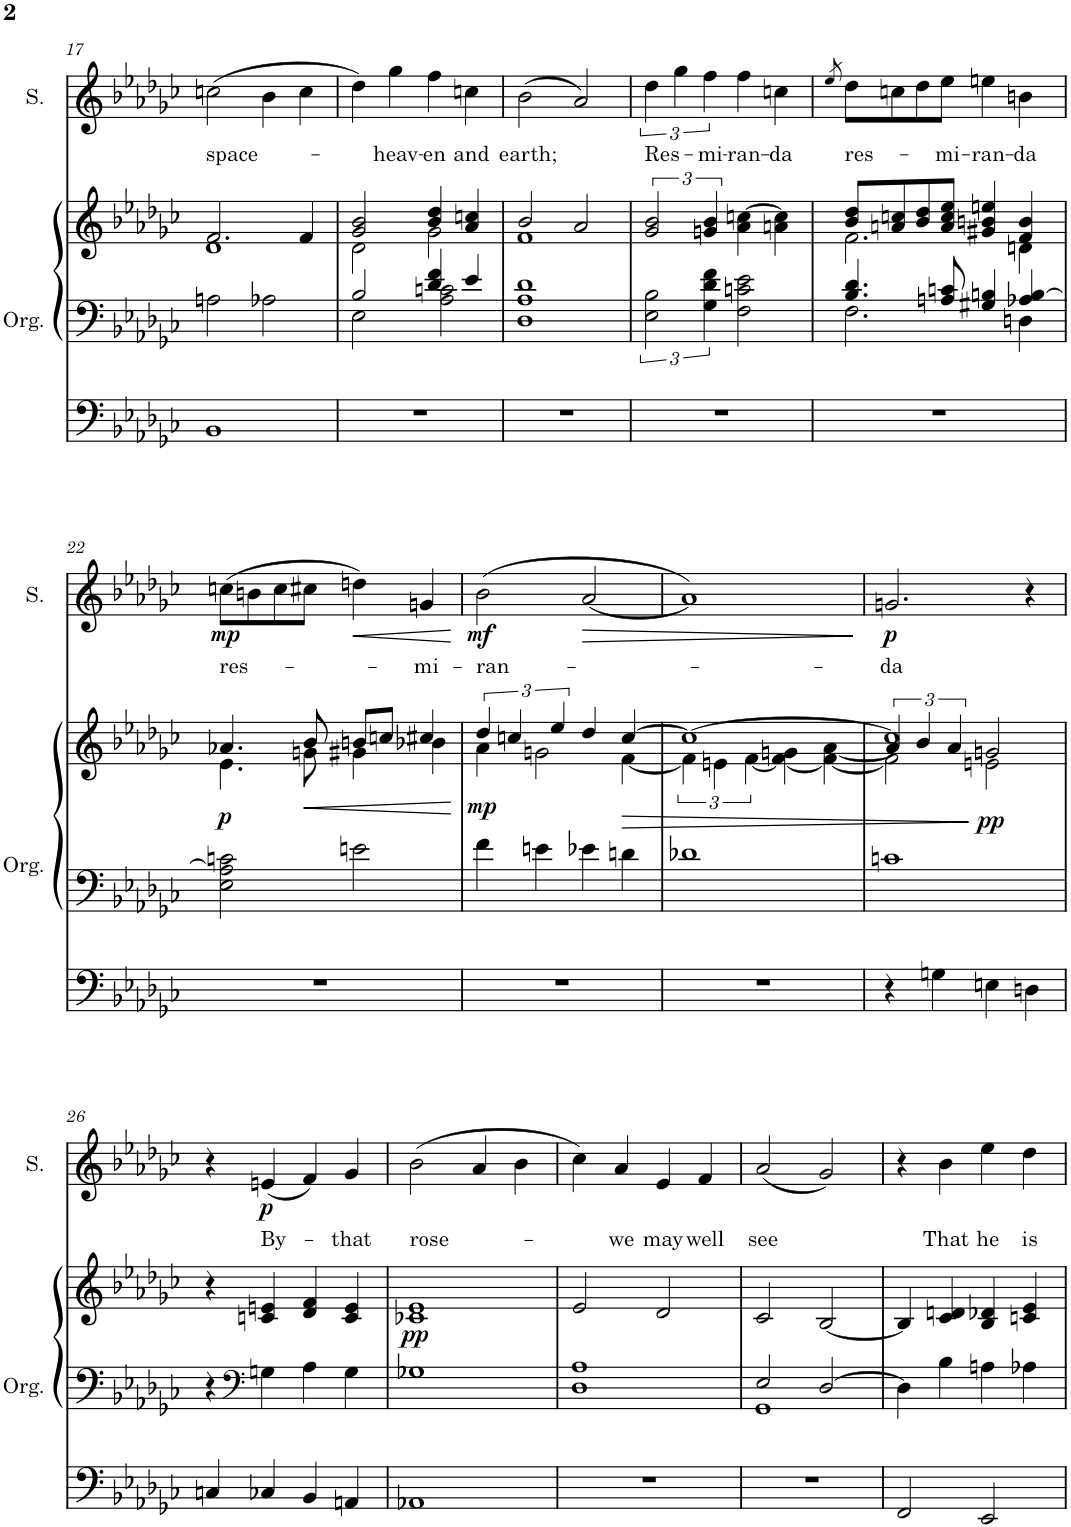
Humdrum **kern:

**kern	**kern	**kern	**dynam	**kern	**text	**dynam
*part2	*part2	*part2	*part2	*part1	*part1	*part1
*staff4	*staff3	*staff2	*staff2/3/4	*staff1	*staff1	*staff1
*I"Organ	*	*	*	*I"Soprano	*	*
*I'Org.	*	*	*	*I'S.	*	*
!!LO:PB:g=z
*clefF4	*clefF4	*clefG2	*	*clefG2	*	*
*k[b-e-a-d-g-c-]	*k[b-e-a-d-g-c-]	*k[b-e-a-d-g-c-]	*	*k[b-e-a-d-g-c-]	*	*
*M4/4	*M4/4	*M4/4	*	*M4/4	*	*
=17	=17	=17	=17	=17	=17	=17
*	*	*^	*	*	*	*
!	!	!	!	!	!	!LO:LY:b	!
1BB-	2An\	2.f/	1d-	.	(2ccn\	space-	.
.	2A-X\	.	.	.	4b-\	.	.
.	.	4f/	.	.	4cc\	.	.
=18	=18	=18	=18	=18	=18	=18	=18
*	*^	*	*	*	*	*	*
1r	2B-/	2E-\	2g-/ 2b-/	2d-\	.	4dd-\)	.	.
!	!	!	!	!	!	!	!LO:LY:b	!
.	.	.	.	.	.	4gg-\	-heav-	.
!	!	!	!	!	!	!	!LO:LY:b	!
.	4d-/ 4f/	2A-\ 2cn\	4b-/ 4dd-/	2g-\	.	4ff\	-en	.
!	!	!	!	!	!	!	!LO:LY:b	!
.	4e-/	.	4a-/ 4ccn/	.	.	4ccn\	and	.
*	*v	*v	*	*	*	*	*	*
=19	=19	=19	=19	=19	=19	=19	=19
!	!	!	!	!	!	!LO:LY:b	!
1r	1D- 1A- 1d-	2b-/	1f	.	(2b-\	earth;	.
.	.	2a-/	.	.	2a-/)	.	.
*	*	*v	*v	*	*	*	*
=20	=20	=20	=20	=20	=20	=20
!	!	!	!	!	!LO:LY:b	!
1r	3E-\ 3B-\	3g-/ 3b-/	.	6dd-\	Res-	.
.	.	.	.	6gg-\	.	.
!	!	!	!	!	!LO:LY:b	!
.	6G-\ 6d-\ 6f\	6gn/ 6b-/	.	6ff\	-mi-	.
!	!	!	!	!	!LO:LY:b	!
.	2F\ 2cn\ 2e-\	4a-\ [4ccn\	.	4ff\	-ran-	.
!	!	!	!	!	!LO:LY:b	!
.	.	4an\ 4cc\]	.	4ccn\	-da	.
=21	=21	=21	=21	=21	=21	=21
.	.	.	.	8qee-/	.	.
*	*^	*^	*	*	*	*
!	!	!	!	!	!	!	!LO:LY:b	!
1r	4.B-/ 4.d-/	2.F\	8b-/ 8dd-/L	2.f\	.	8dd-\L	res-	.
.	.	.	8an/ 8ccn/	.	.	8ccn\	.	.
.	.	.	8b-/ 8dd-/	.	.	8dd-\	.	.
!	!	!	!	!	!	!	!LO:LY:b	!
.	8An/ 8cn/	.	8a/ 8cc/ 8ee-/J	.	.	8ee-\J	-mi-	.
!	!	!	!	!	!	!	!LO:LY:b	!
.	4G#X/ 4Bn/	.	4g#X/ 4bn/ 4een/	.	.	4een\	-ran-	.
!	!	!	!	!	!	!	!LO:LY:b	!
.	[4A-X/ 4B/	4Dn\	4f/ 4b/	4dn\	.	4bn\	-da	.
!!LO:LB:g=z
=22	=22	=22	=22	=22	=22	=22	=22	=22
!	!	!	!	!	!LO:DY:b	!	!LO:LY:b	!LO:DY:b
*	*v	*v	*	*	*	*	*	*
1r	2E-\ 2A-\] 2cn\	4.a-X/	4.e-\	p	(8ccn\L	res-	mp
.	.	.	.	.	8bn\	.	.
.	.	.	.	.	8cc\	.	.
!	!	!	!	!LO:HP:b	!	!	!
.	.	8b-/	8gn\	<	8cc#X\J	.	.
!	!	!	!	!	!	!	!LO:HP:b
.	2en\	8bn/L	4g#X\	.	4ddn\)	.	<
.	.	8ccn/J	.	.	.	.	.
!	!	!	!	!	!	!LO:LY:b	!
.	.	4cc#X/	4b-X\	.	4gn/	-mi-	.
*	*	*v	*v	*	*	*	*
.	.	.	[	.	.	[
=23	=23	=23	=23	=23	=23	=23
*	*	*^	*	*	*	*
!	!	!	!	!LO:DY:b	!	!LO:LY:b	!LO:DY:b
1r	4f\	6dd-/	4a-\	mp	(2b-\	-ran-	mf
.	.	6ccn/	.	.	.	.	.
.	4en\	.	2gn\	.	.	.	.
.	.	6ee-/	.	.	.	.	.
!	!	!	!	!	!	!	!LO:HP:b
.	4e-X\	4dd-/	.	.	[2a-/	.	>
!	!	!	!	!LO:HP:b	!	!	!
.	4dn\	[4cc/	[4f\	>	.	.	.
=24	=24	=24	=24	=24	=24	=24	=24
1r	1d-X	1cc_	6f\]	.	1a-])	.	.
.	.	.	6en\	.	.	.	.
.	.	.	[6f\	.	.	.	.
.	.	.	4f\_ 4gn\	.	.	.	.
.	.	.	4f\_ [4a-\	.	.	.	.
*	*	*v	*v	*	*	*	*
.	.	.	.	.	.	]
=25	=25	=25	=25	=25	=25	=25
*	*	*^	*	*	*	*
*	*	*	*^	*	*	*	*
!	!	!	!	!	!	!	!LO:LY:b	!LO:DY:b
4r	1cn	6a-/]	2f\]	1cc]	.	2.gn/	-da	p
.	.	6b-/	.	.	.	.	.	.
4Gn\	.	.	.	.	.	.	.	.
.	.	6a-/	.	.	.	.	.	.
!	!	!	!	!	!LO:DY:n=1:b	!	!	!
4En\	.	2gn/	2en\	.	] pp	.	.	.
4Dn\	.	.	.	.	.	4r	.	.
*	*	*v	*v	*v	*	*	*	*
!!LO:LB:g=z
=26	=26	=26	=26	=26	=26	=26
4Cn/	4r	4r	.	4r	.	.
*	*clefF4	*	*	*	*	*
!	!	!	!	!	!LO:LY:b	!LO:DY:b
4C-X/	4Gn\	4cn/ 4en/	.	(4en/	By-	p
4BB-/	4A-\	4d-/ 4f/	.	4f/)	.	.
!	!	!	!	!	!LO:LY:b	!
4AAn/	4G\	4c/ 4e/	.	4g-/	-that	.
=27	=27	=27	=27	=27	=27	=27
!	!	!	!LO:DY:b	!	!LO:LY:b	!
1AA-X	1G-X	1c-X 1e-	pp	(2b-\	rose-	.
.	.	.	.	4a-/	.	.
.	.	.	.	4b-\	.	.
=28	=28	=28	=28	=28	=28	=28
1r	1D- 1A-	2e-/	.	4cc-\)	.	.
!	!	!	!	!	!LO:LY:b	!
.	.	.	.	4a-/	-we	.
!	!	!	!	!	!LO:LY:b	!
.	.	2d-/	.	4e-/	may	.
!	!	!	!	!	!LO:LY:b	!
.	.	.	.	4f/	well	.
=29	=29	=29	=29	=29	=29	=29
*	*^	*	*	*	*	*
!	!	!	!	!	!	!LO:LY:b	!
1r	2E-/	1GG-	2c-/	.	(2a-/	see	.
.	[2D-/	.	[2B-/	.	2g-/)	.	.
*	*v	*v	*	*	*	*	*
=30	=30	=30	=30	=30	=30	=30
2FF/	4D-\]	4B-/]	.	4r	.	.
!	!	!	!	!	!LO:LY:b	!
.	4B-\	4c-/ 4dn/	.	4b-\	That	.
!	!	!	!	!	!LO:LY:b	!
2EE-/	4An\	4B-/ 4d-X/	.	4ee-\	he	.
!	!	!	!	!	!LO:LY:b	!
.	4A-X\	4cn/ 4e-/	.	4dd-\	is	.
=	=	=	=	=	=	=
*-	*-	*-	*-	*-	*-	*-
